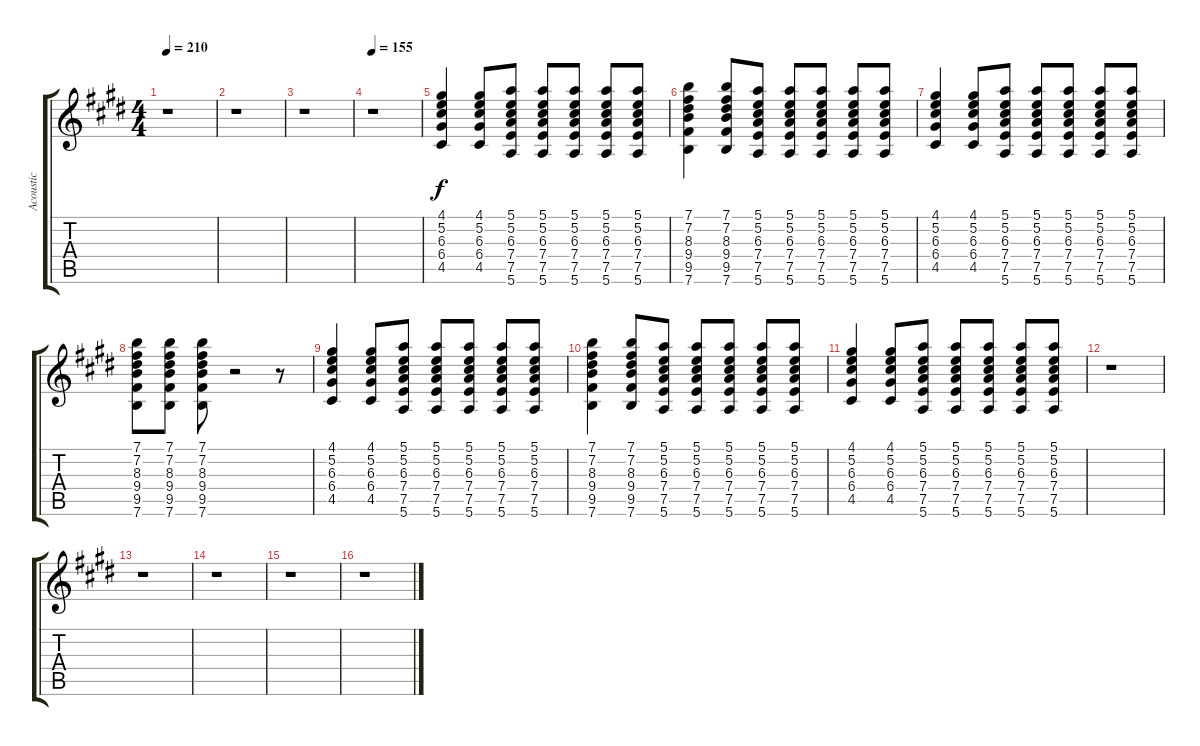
\track ("Acoustic" "Acoustic") {instrument acousticguitarnylon}
\staff {score tabs}
\tuning (E4 B3 G3 D3 A2 E2) {hide}
\ts (4 4)
\tempo 210
\clef g2
\ks e
r.1{dy f} |
r.1 |
r.1 |
\tempo 155
r.1 |
(4.1 5.2 6.3 6.4 4.5).4 (4.1 5.2 6.3 6.4 4.5).8 (5.1 5.2 6.3 7.4 7.5 5.6).8 (5.1 5.2 6.3 7.4 7.5 5.6).8 (5.1 5.2 6.3 7.4 7.5 5.6).8 (5.1 5.2 6.3 7.4 7.5 5.6).8 (5.1 5.2 6.3 7.4 7.5 5.6).8 |
(7.1 7.2 8.3 9.4 9.5 7.6).4 (7.1 7.2 8.3 9.4 9.5 7.6).8 (5.1 5.2 6.3 7.4 7.5 5.6).8 (5.1 5.2 6.3 7.4 7.5 5.6).8 (5.1 5.2 6.3 7.4 7.5 5.6).8 (5.1 5.2 6.3 7.4 7.5 5.6).8 (5.1 5.2 6.3 7.4 7.5 5.6).8 |
(4.1 5.2 6.3 6.4 4.5).4 (4.1 5.2 6.3 6.4 4.5).8 (5.1 5.2 6.3 7.4 7.5 5.6).8 (5.1 5.2 6.3 7.4 7.5 5.6).8 (5.1 5.2 6.3 7.4 7.5 5.6).8 (5.1 5.2 6.3 7.4 7.5 5.6).8 (5.1 5.2 6.3 7.4 7.5 5.6).8 |
(7.1 7.2 8.3 9.4 9.5 7.6).8 (7.1 7.2 8.3 9.4 9.5 7.6).8 (7.1 7.2 8.3 9.4 9.5 7.6).8 r.2 r.8 |
(4.1 5.2 6.3 6.4 4.5).4 (4.1 5.2 6.3 6.4 4.5).8 (5.1 5.2 6.3 7.4 7.5 5.6).8 (5.1 5.2 6.3 7.4 7.5 5.6).8 (5.1 5.2 6.3 7.4 7.5 5.6).8 (5.1 5.2 6.3 7.4 7.5 5.6).8 (5.1 5.2 6.3 7.4 7.5 5.6).8 |
(7.1 7.2 8.3 9.4 9.5 7.6).4 (7.1 7.2 8.3 9.4 9.5 7.6).8 (5.1 5.2 6.3 7.4 7.5 5.6).8 (5.1 5.2 6.3 7.4 7.5 5.6).8 (5.1 5.2 6.3 7.4 7.5 5.6).8 (5.1 5.2 6.3 7.4 7.5 5.6).8 (5.1 5.2 6.3 7.4 7.5 5.6).8 |
(4.1 5.2 6.3 6.4 4.5).4 (4.1 5.2 6.3 6.4 4.5).8 (5.1 5.2 6.3 7.4 7.5 5.6).8 (5.1 5.2 6.3 7.4 7.5 5.6).8 (5.1 5.2 6.3 7.4 7.5 5.6).8 (5.1 5.2 6.3 7.4 7.5 5.6).8 (5.1 5.2 6.3 7.4 7.5 5.6).8 |
r.1 |
r.1 |
r.1 |
r.1 |
r.1
